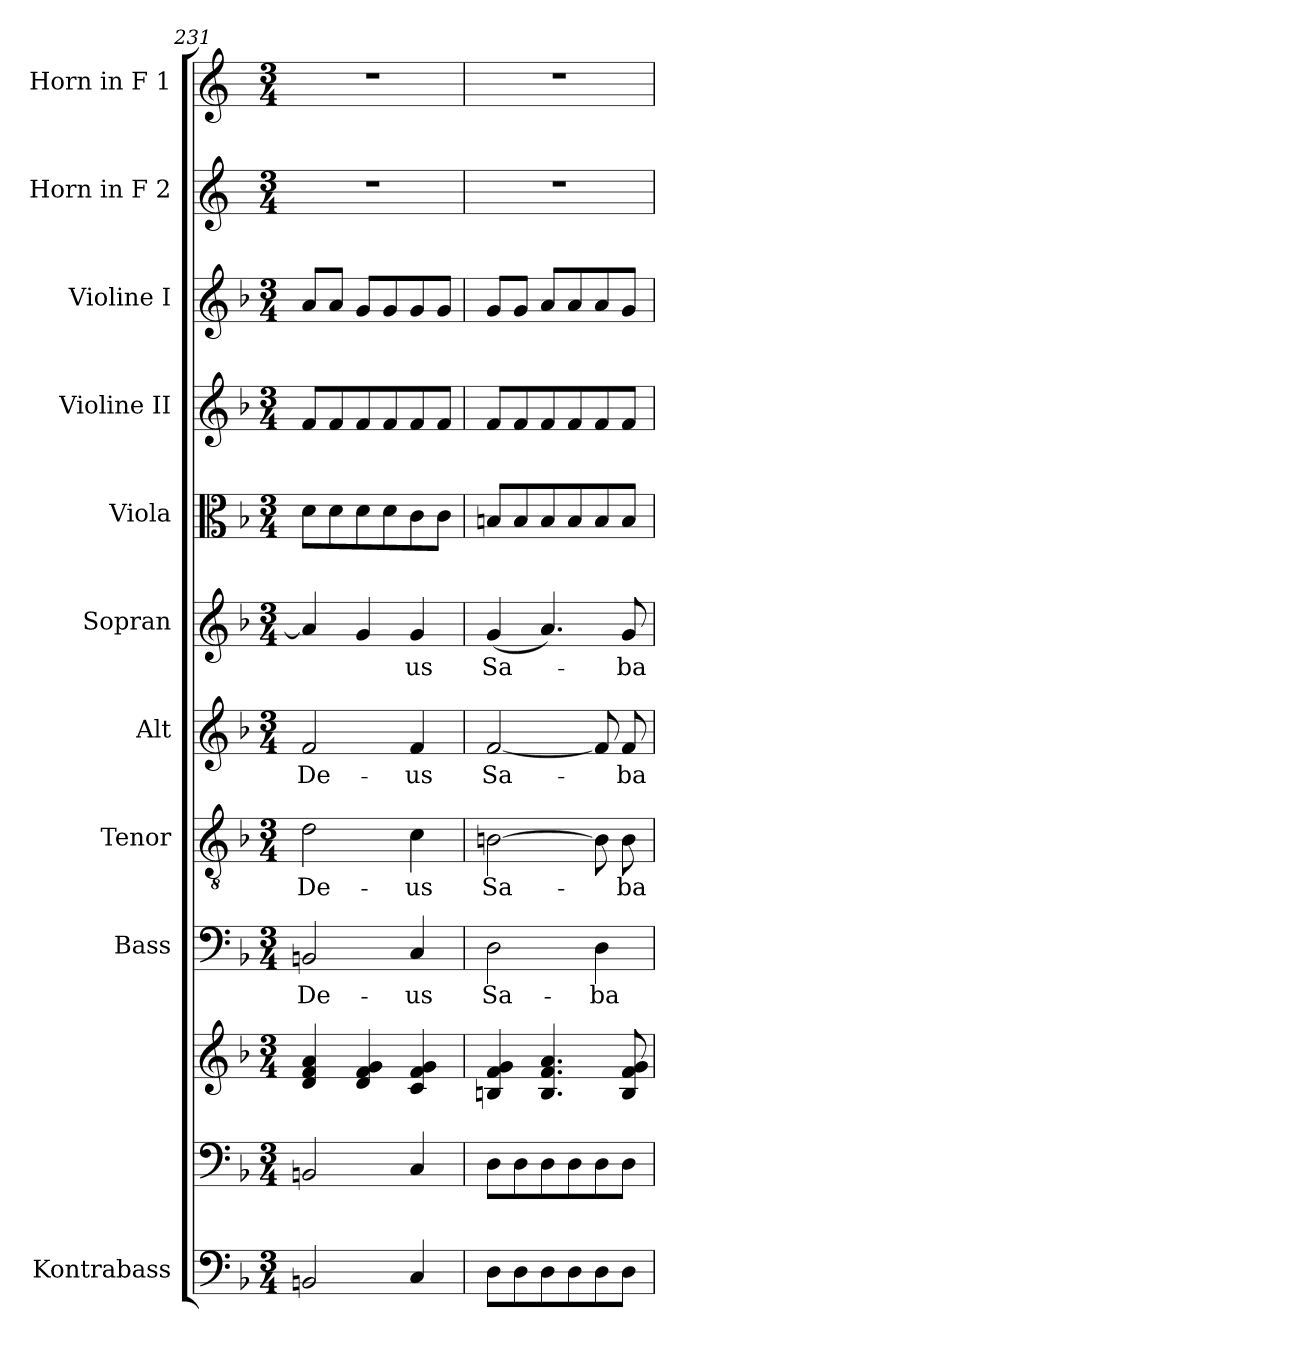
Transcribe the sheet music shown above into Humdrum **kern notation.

**kern	**kern	**kern	**kern	**text	**kern	**text	**kern	**text	**kern	**text	**kern	**kern	**kern	**kern	**kern
*part11	*part10	*part10	*part9	*part9	*part8	*part8	*part7	*part7	*part6	*part6	*part5	*part4	*part3	*part2	*part1
*staff12	*staff11	*staff10	*staff9	*staff9	*staff8	*staff8	*staff7	*staff7	*staff6	*staff6	*staff5	*staff4	*staff3	*staff2	*staff1
*I"Kontrabass	*	*	*I"Bass	*	*I"Tenor	*	*I"Alt	*	*I"Sopran	*	*I"Viola	*I"Violine II	*I"Violine I	*I"Horn in F 2	*I"Horn in F 1
*I'Kb.	*	*	*I'B	*	*I'T	*	*I'A	*	*I'S	*	*I'Vla.	*I'Vl. II	*I'Vl. I	*I'Hrn. 2	*I'Hrn. 1
*clefF4	*clefF4	*clefG2	*clefF4	*	*clefGv2	*	*clefG2	*	*clefG2	*	*clefC3	*clefG2	*clefG2	*clefG2	*clefG2
*ITrd7c12	*	*	*	*	*	*	*	*	*	*	*	*	*	*ITrd4c7	*ITrd4c7
*k[b-]	*k[b-]	*k[b-]	*k[b-]	*	*k[b-]	*	*k[b-]	*	*k[b-]	*	*k[b-]	*k[b-]	*k[b-]	*k[b-]	*k[b-]
*F:	*F:	*F:	*F:	*	*F:	*	*F:	*	*F:	*	*F:	*F:	*F:	*F:	*F:
*M3/4	*M3/4	*M3/4	*M3/4	*	*M3/4	*	*M3/4	*	*M3/4	*	*M3/4	*M3/4	*M3/4	*M3/4	*M3/4
=231	=231	=231	=231	=231	=231	=231	=231	=231	=231	=231	=231	=231	=231	=231	=231
!	!	!	!	!LO:LY:b	!	!LO:LY:b	!	!LO:LY:b	!	!	!	!	!	!	!
2BBBn/	2BBn/	4d/ 4f/ 4a/	2BBn/	De-	2d\	De-	2f/	De-	4a/]	.	8d\L	8f/L	8a/L	2.r	2.r
.	.	.	.	.	.	.	.	.	.	.	8d\	8f/	8a/J	.	.
.	.	4d/ 4f/ 4g/	.	.	.	.	.	.	4g/	.	8d\	8f/	8g/L	.	.
.	.	.	.	.	.	.	.	.	.	.	8d\	8f/	8g/	.	.
!	!	!	!	!LO:LY:b	!	!LO:LY:b	!	!LO:LY:b	!	!LO:LY:b	!	!	!	!	!
4CC/	4C/	4c/ 4f/ 4g/	4C/	-us	4c\	-us	4f/	-us	4g/	-us	8c\	8f/	8g/	.	.
.	.	.	.	.	.	.	.	.	.	.	8c\J	8f/J	8g/J	.	.
=232	=232	=232	=232	=232	=232	=232	=232	=232	=232	=232	=232	=232	=232	=232	=232
!	!	!	!	!LO:LY:b	!	!LO:LY:b	!	!LO:LY:b	!	!LO:LY:b	!	!	!	!	!
8DD\L	8D\L	4Bn/ 4f/ 4g/	2D\	Sa-	[2Bn\	Sa-	[2f/	Sa-	(<4g/	Sa-	8Bn/L	8f/L	8g/L	2.r	2.r
8DD\	8D\	.	.	.	.	.	.	.	.	.	8B/	8f/	8g/J	.	.
8DD\	8D\	4.B/ 4.f/ 4.a/	.	.	.	.	.	.	4.a/)	.	8B/	8f/	8a/L	.	.
8DD\	8D\	.	.	.	.	.	.	.	.	.	8B/	8f/	8a/	.	.
!	!	!	!	!LO:LY:b	!	!	!	!	!	!	!	!	!	!	!
8DD\	8D\	.	4D\	-ba-	8B\]	.	8f/]	.	.	.	8B/	8f/	8a/	.	.
!	!	!	!	!	!	!LO:LY:b	!	!LO:LY:b	!	!LO:LY:b	!	!	!	!	!
8DD\J	8D\J	8B/ 8f/ 8g/	.	.	8B\	-ba-	8f/	-ba-	8g/	-ba-	8B/J	8f/J	8g/J	.	.
=	=	=	=	=	=	=	=	=	=	=	=	=	=	=	=
*-	*-	*-	*-	*-	*-	*-	*-	*-	*-	*-	*-	*-	*-	*-	*-
